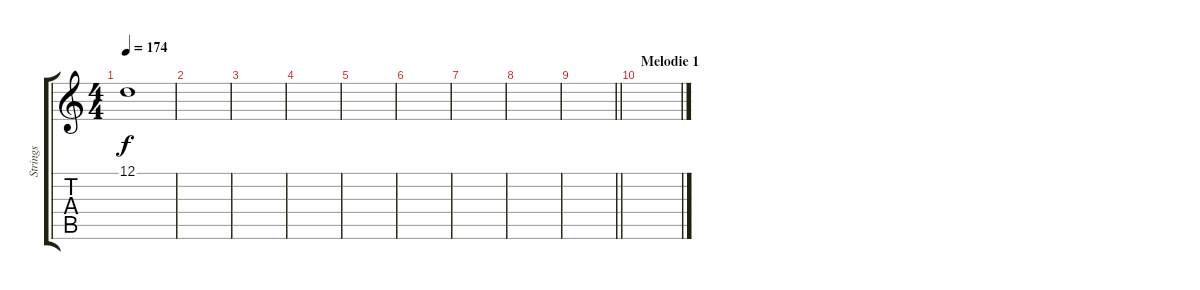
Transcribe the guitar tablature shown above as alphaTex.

\track ("Strings" "Strings") {instrument stringensemble1}
\staff {score tabs}
\tuning (D4 A3 F3 C3 G2 D2) {hide}
\ts (4 4)
\tempo 174
\clef g2
\ks c
12.1.1{dy f} |
|
|
|
|
|
|
|
\barLineRight lightlight
|
\section ("" "Melodie 1")
